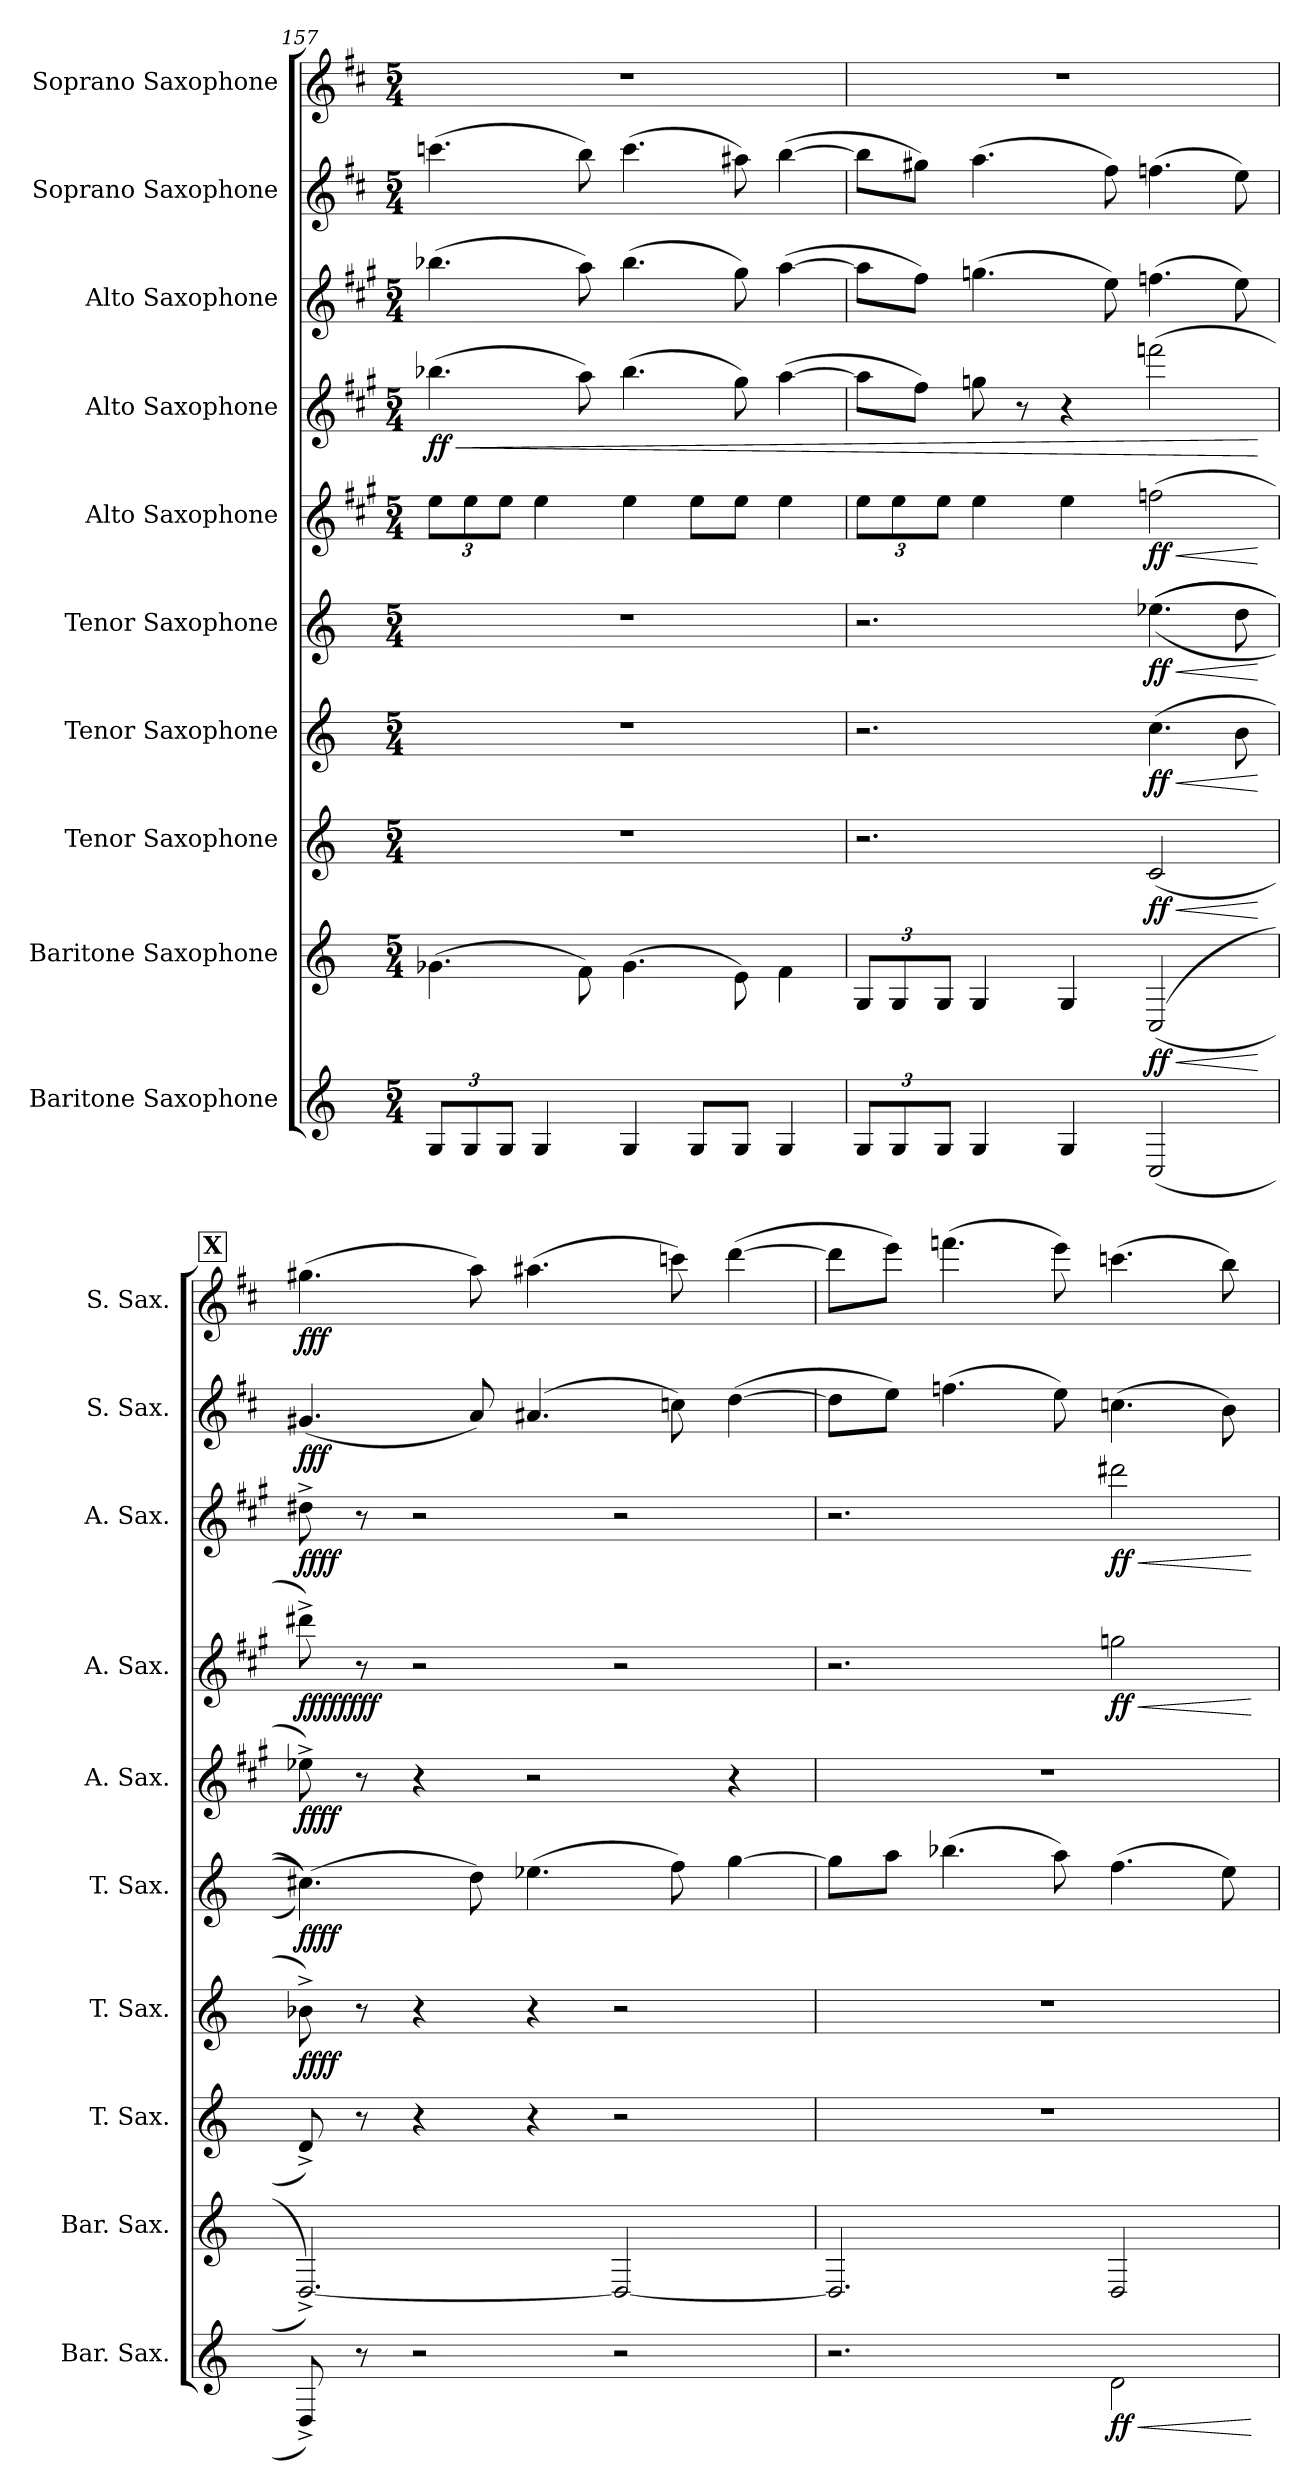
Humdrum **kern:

**kern	**dynam	**kern	**dynam	**kern	**dynam	**kern	**dynam	**kern	**dynam	**kern	**dynam	**kern	**dynam	**kern	**dynam	**kern	**dynam	**kern	**dynam
*part10	*part10	*part9	*part9	*part8	*part8	*part7	*part7	*part6	*part6	*part5	*part5	*part4	*part4	*part3	*part3	*part2	*part2	*part1	*part1
*staff10	*staff10	*staff9	*staff9	*staff8	*staff8	*staff7	*staff7	*staff6	*staff6	*staff5	*staff5	*staff4	*staff4	*staff3	*staff3	*staff2	*staff2	*staff1	*staff1
*I"Baritone Saxophone	*	*I"Baritone Saxophone	*	*I"Tenor Saxophone	*	*I"Tenor Saxophone	*	*I"Tenor Saxophone	*	*I"Alto Saxophone	*	*I"Alto Saxophone	*	*I"Alto Saxophone	*	*I"Soprano Saxophone	*	*I"Soprano Saxophone	*
*I'Bar. Sax.	*	*I'Bar. Sax.	*	*I'T. Sax.	*	*I'T. Sax.	*	*I'T. Sax.	*	*I'A. Sax.	*	*I'A. Sax.	*	*I'A. Sax.	*	*I'S. Sax.	*	*I'S. Sax.	*
*clefG2	*	*clefG2	*	*clefG2	*	*clefG2	*	*clefG2	*	*clefG2	*	*clefG2	*	*clefG2	*	*clefG2	*	*clefG2	*
*ITrd12c21	*	*ITrd12c21	*	*ITrd8c14	*	*ITrd8c14	*	*ITrd8c14	*	*ITrd5c9	*	*ITrd5c9	*	*ITrd5c9	*	*ITrd1c2	*	*ITrd1c2	*
*k[]	*	*k[]	*	*k[]	*	*k[]	*	*k[]	*	*k[]	*	*k[]	*	*k[]	*	*k[]	*	*k[]	*
*M5/4	*	*M5/4	*	*M5/4	*	*M5/4	*	*M5/4	*	*M5/4	*	*M5/4	*	*M5/4	*	*M5/4	*	*M5/4	*
*Xbrackettup	*	*	*	*	*	*	*	*	*	*Xbrackettup	*	*	*	*	*	*	*	*	*
=157	=157	=157	=157	=157	=157	=157	=157	=157	=157	=157	=157	=157	=157	=157	=157	=157	=157	=157	=157
!	!	!	!	!	!	!	!	!	!	!	!	!	!LO:HP:b	!	!	!	!	!	!
!	!	!	!	!	!	!	!	!	!	!	!	!	!LO:DY:n=1:b	!	!	!	!	!	!
12GG/L	.	(4.G-X\	.	4%5r	.	4%5r	.	4%5r	.	12g\L	.	(4.dd-X\	< ff	(4.dd-X\	.	(4.bb-X\	.	4%5r	.
12GG/	.	.	.	.	.	.	.	.	.	12g\	.	.	.	.	.	.	.	.	.
12GG/J	.	.	.	.	.	.	.	.	.	12g\J	.	.	.	.	.	.	.	.	.
4GG/	.	.	.	.	.	.	.	.	.	4g\	.	.	.	.	.	.	.	.	.
.	.	8F\)	.	.	.	.	.	.	.	.	.	8cc\)	.	8cc\)	.	8aa\)	.	.	.
4GG/	.	(4.G-\	.	.	.	.	.	.	.	4g\	.	(4.dd-\	.	(4.dd-\	.	(4.bb-\	.	.	.
8GG/L	.	.	.	.	.	.	.	.	.	8g\L	.	.	.	.	.	.	.	.	.
8GG/J	.	8E\)	.	.	.	.	.	.	.	8g\J	.	8b\)	.	8b\)	.	8gg#X\)	.	.	.
4GG/	.	4F\	.	.	.	.	.	.	.	4g\	.	([4cc\	.	([4cc\	.	([4aa\	.	.	.
=158	=158	=158	=158	=158	=158	=158	=158	=158	=158	=158	=158	=158	=158	=158	=158	=158	=158	=158	=158
*	*	*Xbrackettup	*	*	*	*	*	*	*	*	*	*	*	*	*	*	*	*	*
12GG/L	.	12GG/L	.	2.r	.	2.r	.	2.r	.	12g\L	.	8cc\L]	.	8cc\L]	.	8aa\L]	.	4%5r	.
12GG/	.	12GG/	.	.	.	.	.	.	.	12g\	.	.	.	.	.	.	.	.	.
.	.	.	.	.	.	.	.	.	.	.	.	8a\J)	.	8a\J)	.	8ff#X\J)	.	.	.
12GG/J	.	12GG/J	.	.	.	.	.	.	.	12g\J	.	.	.	.	.	.	.	.	.
4GG/	.	4GG/	.	.	.	.	.	.	.	4g\	.	8b-X\	.	(4.b-X\	.	(4.gg\	.	.	.
.	.	.	.	.	.	.	.	.	.	.	.	8r	.	.	.	.	.	.	.
4GG/	.	4GG/	.	.	.	.	.	.	.	4g\	.	4r	.	.	.	.	.	.	.
.	.	.	.	.	.	.	.	.	.	.	.	.	.	8g\)	.	8ee\)	.	.	.
!	!	!	!LO:HP:b	!	!LO:HP:b	!	!LO:HP:b	!	!LO:HP:b	!	!LO:HP:b	!	!	!	!	!	!	!	!
!	!	!	!LO:DY:n=1:b	!	!LO:DY:n=1:b	!	!LO:DY:n=1:b	!	!LO:DY:n=1:b	!	!LO:DY:n=1:b	!	!	!	!	!	!	!	!
(2CC/	.	((2CC/	< ff	(2C/	< ff	(4.c\	< ff	(((4.e-X\	< ff	(2a-X\	< ff	(2aa-X\	.	(4.a-X\	.	(4.ee-X\	.	.	.
.	.	.	.	.	.	8B\	.	8d\	.	.	.	.	.	8g\)	.	8dd\)	.	.	.
.	.	.	[	.	[	.	[	.	[	.	[	.	[	.	.	.	.	.	.
!!LO:REH:place=s1:a:B:fs=14:t=X
=159	=159	=159	=159	=159	=159	=159	=159	=159	=159	=159	=159	=159	=159	=159	=159	=159	=159	=159	=159
!	!	!	!	!	!	!	!LO:DY:b	!	!LO:DY:b	!	!LO:DY:b	!	!LO:DY:b	!	!	!	!	!	!
!	!	!	!	!	!	!	!	!	!	!	!	!	!LO:DY:n=1:b	!	!LO:DY:b	!	!LO:DY:b	!	!LO:DY:b
8DD^/)	.	[2.DD^/))	.	8D^/)	.	8B-X^\)	ffff	(4.c#X\)))	ffff	8g-X^\)	ffff	8ff#X^\)	ffff ffff	8f#X^\	ffff	(4.f#X/	fff	(4.ff#X\	fff
8r	.	.	.	8r	.	8r	.	.	.	8r	.	8r	.	8r	.	.	.	.	.
2r	.	.	.	4r	.	4r	.	.	.	4r	.	2r	.	2r	.	.	.	.	.
.	.	.	.	.	.	.	.	8d\)	.	.	.	.	.	.	.	8g/)	.	8gg\)	.
.	.	.	.	4r	.	4r	.	(4.e-X\	.	2r	.	.	.	.	.	(4.g#X/	.	(4.gg#X\	.
2r	.	2DD/_	.	2r	.	2r	.	.	.	.	.	2r	.	2r	.	.	.	.	.
.	.	.	.	.	.	.	.	8f\)	.	.	.	.	.	.	.	8b-X\)	.	8bb-X\)	.
.	.	.	.	.	.	.	.	[4g\	.	4r	.	.	.	.	.	([4cc\	.	([4ccc\	.
!!LO:PB:g=z
=160	=160	=160	=160	=160	=160	=160	=160	=160	=160	=160	=160	=160	=160	=160	=160	=160	=160	=160	=160
2.r	.	2.DD/]	.	4%5r	.	4%5r	.	8g\L]	.	4%5r	.	2.r	.	2.r	.	8cc\L]	.	8ccc\L]	.
.	.	.	.	.	.	.	.	8a\J	.	.	.	.	.	.	.	8dd\J)	.	8ddd\J)	.
.	.	.	.	.	.	.	.	(4.b-X\	.	.	.	.	.	.	.	(4.ee-X\	.	(4.eee-X\	.
.	.	.	.	.	.	.	.	8a\)	.	.	.	.	.	.	.	8dd\)	.	8ddd\)	.
!	!LO:HP:b	!	!	!	!	!	!	!	!	!	!	!	!LO:HP:b	!	!LO:HP:b	!	!	!	!
!	!LO:DY:n=1:b	!	!	!	!	!	!	!	!	!	!	!	!LO:DY:n=1:b	!	!LO:DY:n=1:b	!	!	!	!
2D\	< ff	2DD/	.	.	.	.	.	(4.f\	.	.	.	2b-X\	< ff	2ff#X\	< ff	(4.b-X\	.	(4.bb-X\	.
.	.	.	.	.	.	.	.	8e\)	.	.	.	.	.	.	.	8a\)	.	8aa\)	.
.	[	.	.	.	.	.	.	.	.	.	.	.	[	.	[	.	.	.	.
=	=	=	=	=	=	=	=	=	=	=	=	=	=	=	=	=	=	=	=
*-	*-	*-	*-	*-	*-	*-	*-	*-	*-	*-	*-	*-	*-	*-	*-	*-	*-	*-	*-
